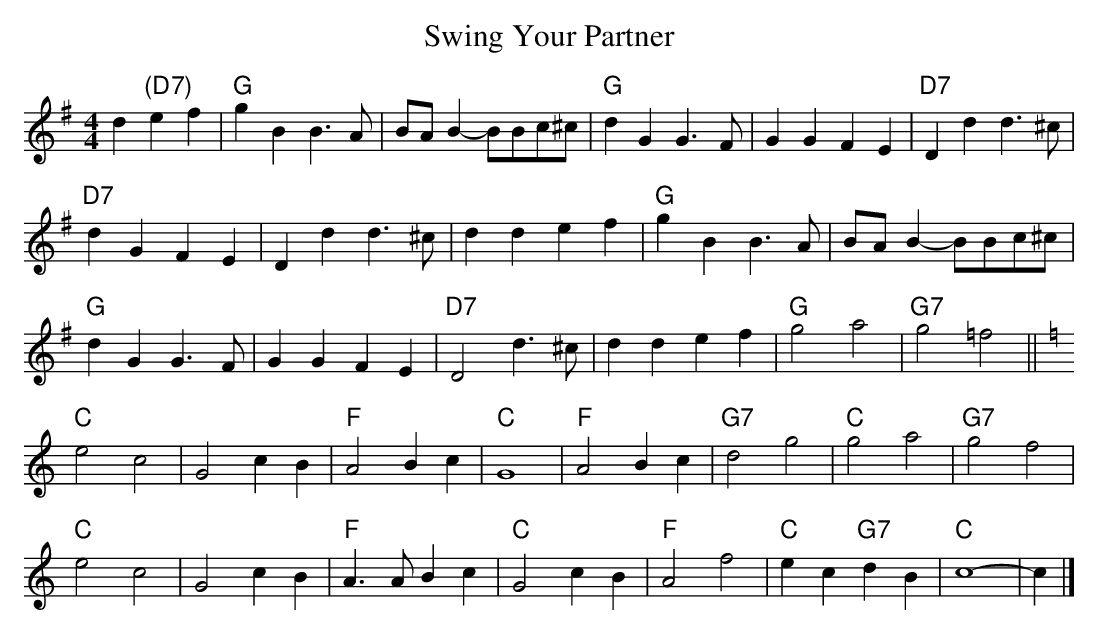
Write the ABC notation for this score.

X:1
T:Swing Your Partner
L:1/4
M:4/4
K:G
d"(D7)"ef|"G"gBB>A|B/A/ B-B/B/c/^c/|"G"dGG>F| GGFE|"D7"Ddd>^c|
"D7"dGFE|Ddd>^c|ddef| "G"gBB>A|B/A/ B-B/B/c/^c/|
"G"dGG>F|GGFE|"D7"D2d>^c| ddef|"G"g2 a2|"G7"g2 =f2||
K:C
"C"e2 c2|G2 cB|"F"A2Bc|"C"G4| "F"A2Bc|"G7"d2g2|"C"g2 a2|"G7"g2f2|
"C"e2 c2|G2 cB|"F"A>ABc|"C"G2cB|"F"A2f2|"C"ec"G7"dB|"C"c4-|c|]
